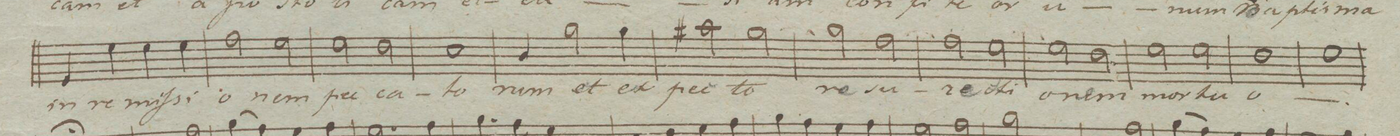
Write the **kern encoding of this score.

**kern	**text	**dynam
*I"Soprano Solo.	*	*
*clefC1	*	*
*k[]	*	*
*met(c|)	*	*
*M2/2	*	*
4c/	in	.
4cc\	re-	.
4cc\	-mis-	.
4cc\	-si-	.
=200	=200	=200
2dd\	-o-	.
2cc\	-nem	.
=201	=201	=201
2cc\	pec-	.
2b\	-ca-	.
=202	=202	=202
1a\	-to-	.
=203	=203	=203
4g/	-rum	.
2ee\	et	.
4ee\	ex-	.
=204	=204	=204
2ff#X\	-pec-	.
2ee\	-to	.
=205	=205	=205
2ee\	re-	.
2dd\	-su-	.
=206	=206	=206
2dd\	-re-	.
2cc\	-cti-	.
=207	=207	=207
2cc\	-o-	.
2b\	-nem	.
=208	=208	=208
2cc\	mor-	.
2cc\	-tu-	.
=209	=209	=209
1b\	-o-	.
=210	=210	=210
1cc\	.	.
=211	=211	=211
*-	*-	*-
